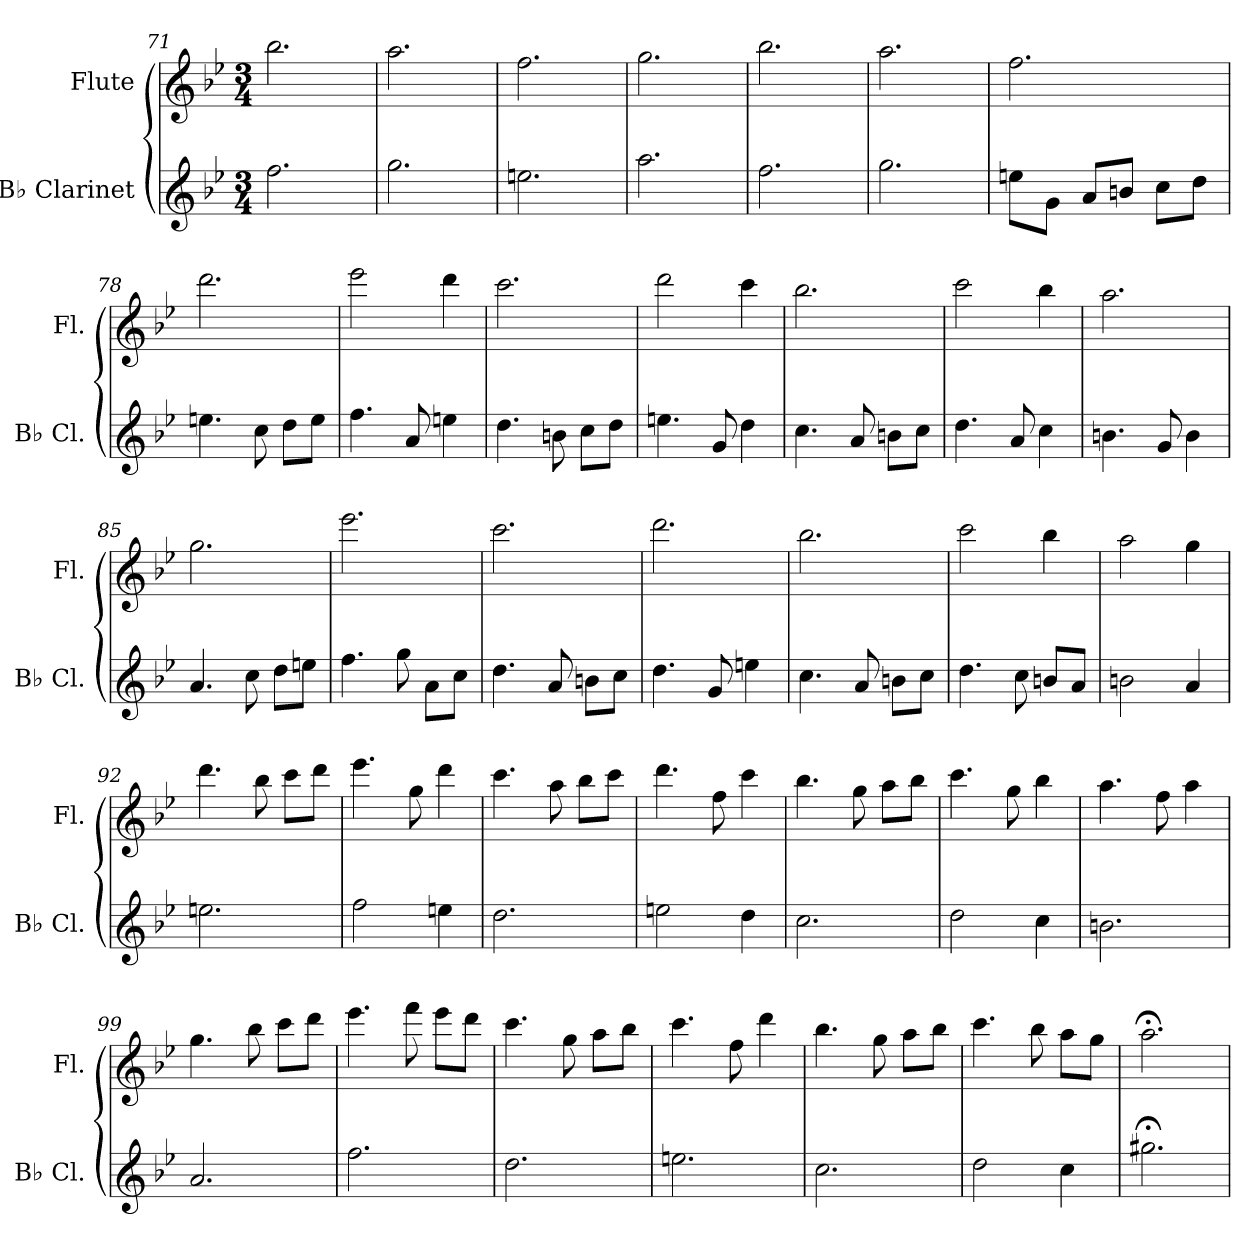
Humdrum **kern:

**kern	**kern
*part2	*part1
*staff2	*staff1
*I"B♭ Clarinet	*I"Flute
*I'B♭ Cl.	*I'Fl.
*clefG2	*clefG2
*ITrd1c2	*
*k[b-e-a-d-]	*k[b-e-]
*M3/4	*M3/4
=71	=71
2.ee-\	2.bb-\
=72	=72
2.ff\	2.aa\
=73	=73
2.ddn\	2.ff\
=74	=74
2.gg\	2.gg\
!!LO:LB:g=z
=75	=75
2.ee-\	2.bb-\
=76	=76
2.ff\	2.aa\
=77	=77
8ddn\L	2.ff\
8f\J	.
8g/L	.
8an/J	.
8b-\L	.
8cc\J	.
=78	=78
4.ddn\	2.ddd\
8b-\	.
8cc\L	.
8dd\J	.
=79	=79
4.ee-\	2eee-\
8g/	.
4ddn\	4ddd\
=80	=80
4.cc\	2.ccc\
8an\	.
8b-\L	.
8cc\J	.
=81	=81
4.ddn\	2ddd\
8f/	.
4cc\	4ccc\
=82	=82
4.b-\	2.bb-\
8g/	.
8an\L	.
8b-\J	.
=83	=83
4.cc\	2ccc\
8g/	.
4b-\	4bb-\
=84	=84
4.an\	2.aa\
8f/	.
4a\	.
!!LO:LB:g=z
=85	=85
4.g/	2.gg\
8b-\	.
8cc\L	.
8ddn\J	.
=86	=86
4.ee-\	2.eee-\
8ff\	.
8g\L	.
8b-\J	.
=87	=87
4.cc\	2.ccc\
8g/	.
8an\L	.
8b-\J	.
=88	=88
4.cc\	2.ddd\
8f/	.
4ddn\	.
=89	=89
4.b-\	2.bb-\
8g/	.
8an\L	.
8b-\J	.
=90	=90
4.cc\	2ccc\
8b-\	.
8an/L	4bb-\
8g/J	.
=91	=91
2an\	2aa\
4g/	4gg\
=92	=92
2.ddn\	4.ddd\
.	8bb-\
.	8ccc\L
.	8ddd\J
=93	=93
2ee-\	4.eee-\
.	8gg\
4ddn\	4ddd\
=94	=94
2.cc\	4.ccc\
.	8aa\
.	8bb-\L
.	8ccc\J
!!LO:LB:g=z
=95	=95
2ddn\	4.ddd\
.	8ff\
4cc\	4ccc\
=96	=96
2.b-\	4.bb-\
.	8gg\
.	8aa\L
.	8bb-\J
=97	=97
2cc\	4.ccc\
.	8gg\
4b-\	4bb-\
=98	=98
2.an\	4.aa\
.	8ff\
.	4aa\
=99	=99
2.g/	4.gg\
.	8bb-\
.	8ccc\L
.	8ddd\J
=100	=100
2.ee-\	4.eee-\
.	8fff\
.	8eee-\L
.	8ddd\J
=101	=101
2.cc\	4.ccc\
.	8gg\
.	8aa\L
.	8bb-\J
=102	=102
2.ddn\	4.ccc\
.	8ff\
.	4ddd\
=103	=103
2.b-\	4.bb-\
.	8gg\
.	8aa\L
.	8bb-\J
=104	=104
2cc\	4.ccc\
.	8bb-\
4b-\	8aa\L
.	8gg\J
!!LO:LB:g=z
=105	=105
2.ff#X;<\	2.aa;<\
=	=
*-	*-
